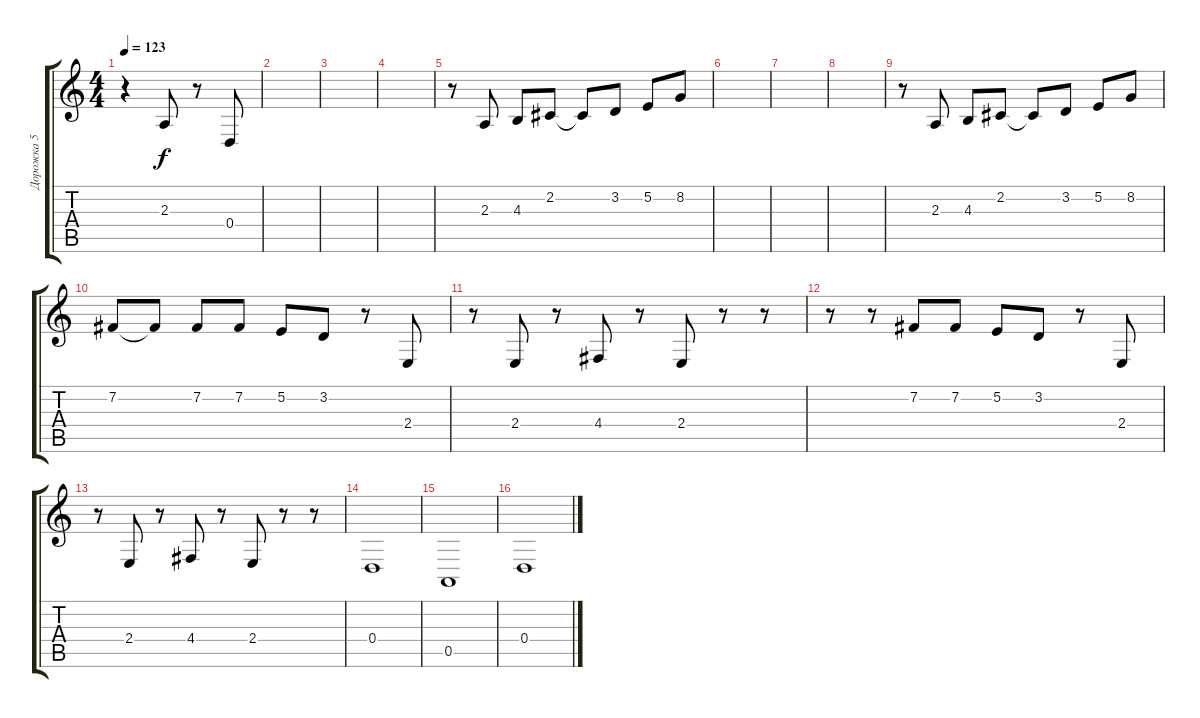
\track ("Дорожка 5" "Дорожка 5") {instrument bassoon}
\staff {score tabs}
\tuning (E4 B3 G3 D3 A2 E2) {hide}
\ts (4 4)
\tempo 123
\clef g2
\ks c
r.4{dy f} 2.3.8 r.8 0.4.8 |
|
|
|
r.8 2.3.8 4.3.8 2.2.8 2.2{t}.8 3.2.8 5.2.8 8.2.8 |
|
|
|
r.8 2.3.8 4.3.8 2.2.8 2.2{t}.8 3.2.8 5.2.8 8.2.8 |
7.2.8 7.2{t}.8 7.2.8 7.2.8 5.2.8 3.2.8 r.8 2.4.8 |
r.8 2.4.8 r.8 4.4.8 r.8 2.4.8 r.8 r.8 |
r.8 r.8 7.2.8 7.2.8 5.2.8 3.2.8 r.8 2.4.8 |
r.8 2.4.8 r.8 4.4.8 r.8 2.4.8 r.8 r.8 |
0.4.1 |
0.5.1 |
0.4.1
